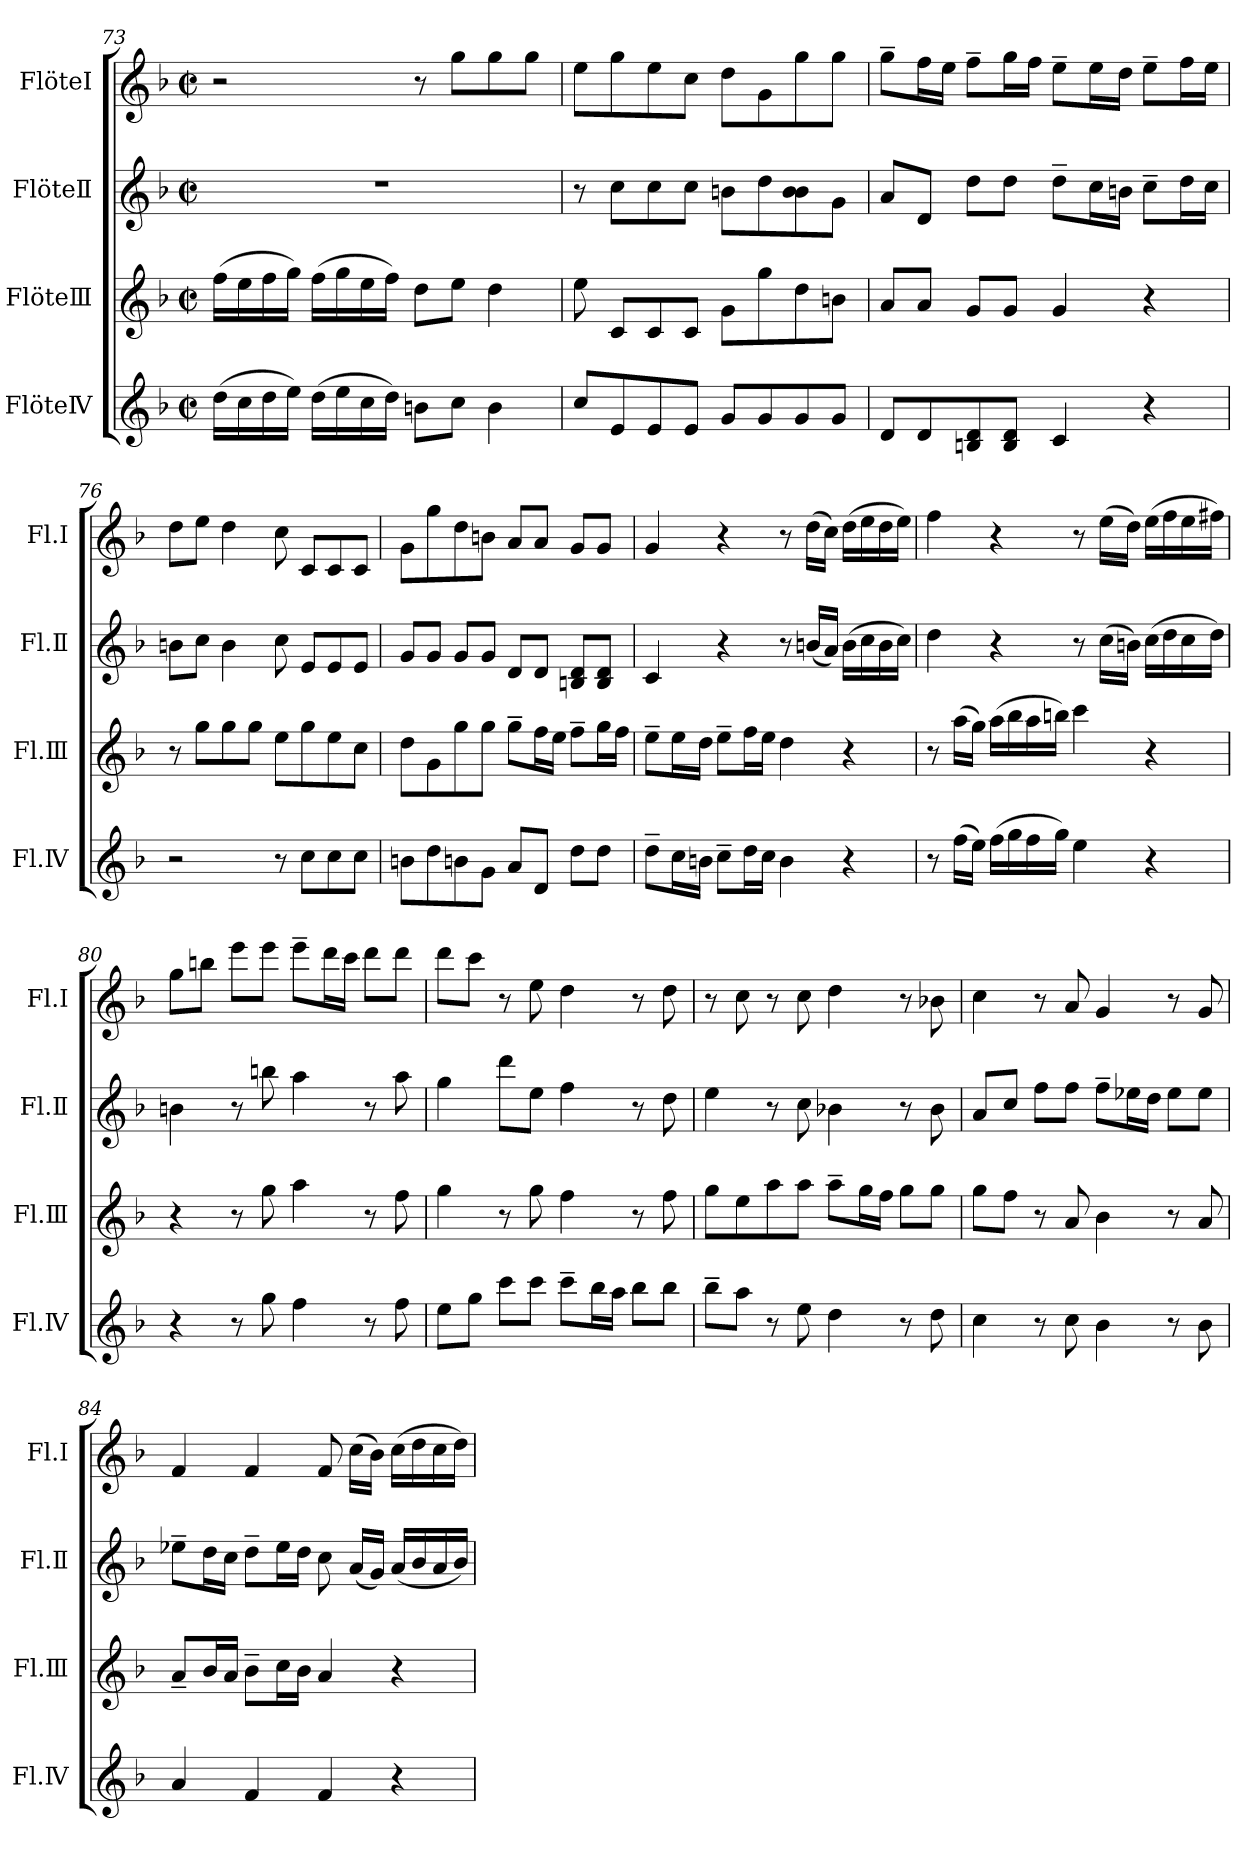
**kern	**kern	**kern	**kern
*part4	*part3	*part2	*part1
*staff4	*staff3	*staff2	*staff1
*I"FlöteⅣ	*I"FlöteⅢ	*I"FlöteⅡ	*I"FlöteⅠ
*I'Fl.Ⅳ	*I'Fl.Ⅲ	*I'Fl.Ⅱ	*I'Fl.Ⅰ
*clefG2	*clefG2	*clefG2	*clefG2
*k[b-]	*k[b-]	*k[b-]	*k[b-]
*F:	*F:	*F:	*F:
*M2/2	*M2/2	*M2/2	*M2/2
*met(c|)	*met(c|)	*met(c|)	*met(c|)
=73	=73	=73	=73
(16dd\LL	(16ff\LL	1r	2r
16cc\	16ee\	.	.
16dd\	16ff\	.	.
16ee\JJ)	16gg\JJ)	.	.
(16dd\LL	(16ff\LL	.	.
16ee\	16gg\	.	.
16cc\	16ee\	.	.
16dd\JJ)	16ff\JJ)	.	.
8bn\L	8dd\L	.	8r
8cc\J	8ee\J	.	8gg\L
4b\	4dd\	.	8gg\
.	.	.	8gg\J
!!LO:LB:g=z
=74	=74	=74	=74
8cc/L	8ee\	8r	8ee\L
8e/	8c/L	8cc\L	8gg\
8e/	8c/	8cc\	8ee\
8e/J	8c/J	8cc\J	8cc\J
8g/L	8g\L	8bn\L	8dd\L
8g/	8gg\	8dd\	8g\
8g/	8dd\	8b\ 8b\	8gg\
8g/J	8bn\J	8g\J	8gg\J
=75	=75	=75	=75
8d/L	8a/L	8a/L	8gg~\L
8d/	8a/J	8d/J	16ff\L
.	.	.	16ee\JJ
8Bn/ 8d/	8g/L	8dd\L	8ff~\L
8B/ 8d/J	8g/J	8dd\J	16gg\L
.	.	.	16ff\JJ
4c/	4g/	8dd~\L	8ee~\L
.	.	16cc\L	16ee\L
.	.	16bn\JJ	16dd\JJ
4r	4r	8cc~\L	8ee~\L
.	.	16dd\L	16ff\L
.	.	16cc\JJ	16ee\JJ
=76	=76	=76	=76
2r	8r	8bn\L	8dd\L
.	8gg\L	8cc\J	8ee\J
.	8gg\	4b\	4dd\
.	8gg\J	.	.
8r	8ee\L	8cc\	8cc\
8cc\L	8gg\	8e/L	8c/L
8cc\	8ee\	8e/	8c/
8cc\J	8cc\J	8e/J	8c/J
=77	=77	=77	=77
8bn\L	8dd\L	8g/L	8g\L
8dd\	8g\	8g/J	8gg\
8bn\	8gg\	8g/L	8dd\
8g\J	8gg\J	8g/J	8bn\J
8a/L	8gg~\L	8d/L	8a/L
8d/J	16ff\L	8d/J	8a/J
.	16ee\JJ	.	.
8dd\L	8ff~\L	8Bn/ 8d/L	8g/L
8dd\J	16gg\L	8B/ 8d/J	8g/J
.	16ff\JJ	.	.
!!LO:PB:g=z
=78	=78	=78	=78
8dd~\L	8ee~\L	4c/	4g/
16cc\L	16ee\L	.	.
16bn\JJ	16dd\JJ	.	.
8cc~\L	8ee~\L	4r	4r
16dd\L	16ff\L	.	.
16cc\JJ	16ee\JJ	.	.
4b\	4dd\	8r	8r
.	.	(16bn/LL	(16dd\LL
.	.	16a/JJ)	16cc\JJ)
4r	4r	(16b\LL	(16dd\LL
.	.	16cc\	16ee\
.	.	16b\	16dd\
.	.	16cc\JJ)	16ee\JJ)
=79	=79	=79	=79
8r	8r	4dd\	4ff\
(16ff\LL	(16aa\LL	.	.
16ee\JJ)	16gg\JJ)	.	.
(16ff\LL	(16aa\LL	4r	4r
16gg\	16bb-\	.	.
16ff\	16aa\	.	.
16gg\JJ)	16bbn\JJ)	.	.
4ee\	4ccc\	8r	8r
.	.	(16cc\LL	(16ee\LL
.	.	16bn\JJ)	16dd\JJ)
4r	4r	(16cc\LL	(16ee\LL
.	.	16dd\	16ff\
.	.	16cc\	16ee\
.	.	16dd\JJ)	16ff#X\JJ)
=80	=80	=80	=80
4r	4r	4bn\	8gg\L
.	.	.	8bbn\J
8r	8r	8r	8eee\L
8gg\	8gg\	8bbn\	8eee\J
4ff\	4aa\	4aa\	8eee~\L
.	.	.	16ddd\L
.	.	.	16ccc\JJ
8r	8r	8r	8ddd\L
8ff\	8ff\	8aa\	8ddd\J
!!LO:LB:g=z
=81	=81	=81	=81
8ee\L	4gg\	4gg\	8ddd\L
8gg\J	.	.	8ccc\J
8ccc\L	8r	8ddd\L	8r
8ccc\J	8gg\	8ee\J	8ee\
8ccc~\L	4ff\	4ff\	4dd\
16bb-\L	.	.	.
16aa\JJ	.	.	.
8bb-\L	8r	8r	8r
8bb-\J	8ff\	8dd\	8dd\
=82	=82	=82	=82
8bb-~\L	8gg\L	4ee\	8r
8aa\J	8ee\	.	8cc\
8r	8aa\	8r	8r
8ee\	8aa\J	8cc\	8cc\
4dd\	8aa~\L	4b-X\	4dd\
.	16gg\L	.	.
.	16ff\JJ	.	.
8r	8gg\L	8r	8r
8dd\	8gg\J	8b-\	8b-X\
=83	=83	=83	=83
4cc\	8gg\L	8a/L	4cc\
.	8ff\J	8cc/J	.
8r	8r	8ff\L	8r
8cc\	8a/	8ff\J	8a/
4b-\	4b-\	8ff~\L	4g/
.	.	16ee-X\L	.
.	.	16dd\JJ	.
8r	8r	8ee-\L	8r
8b-\	8a/	8ee-\J	8g/
=84	=84	=84	=84
4a/	8a~/L	8ee-X~\L	4f/
.	16b-/L	16dd\L	.
.	16a/JJ	16cc\JJ	.
4f/	8b-~\L	8dd~\L	4f/
.	16cc\L	16ee-\L	.
.	16b-\JJ	16dd\JJ	.
4f/	4a/	8cc\	8f/
.	.	(16a/LL	(16cc\LL
.	.	16g/JJ)	16b-\JJ)
4r	4r	(16a/LL	(16cc\LL
.	.	16b-/	16dd\
.	.	16a/	16cc\
.	.	16b-/JJ)	16dd\JJ)
=	=	=	=
*-	*-	*-	*-
